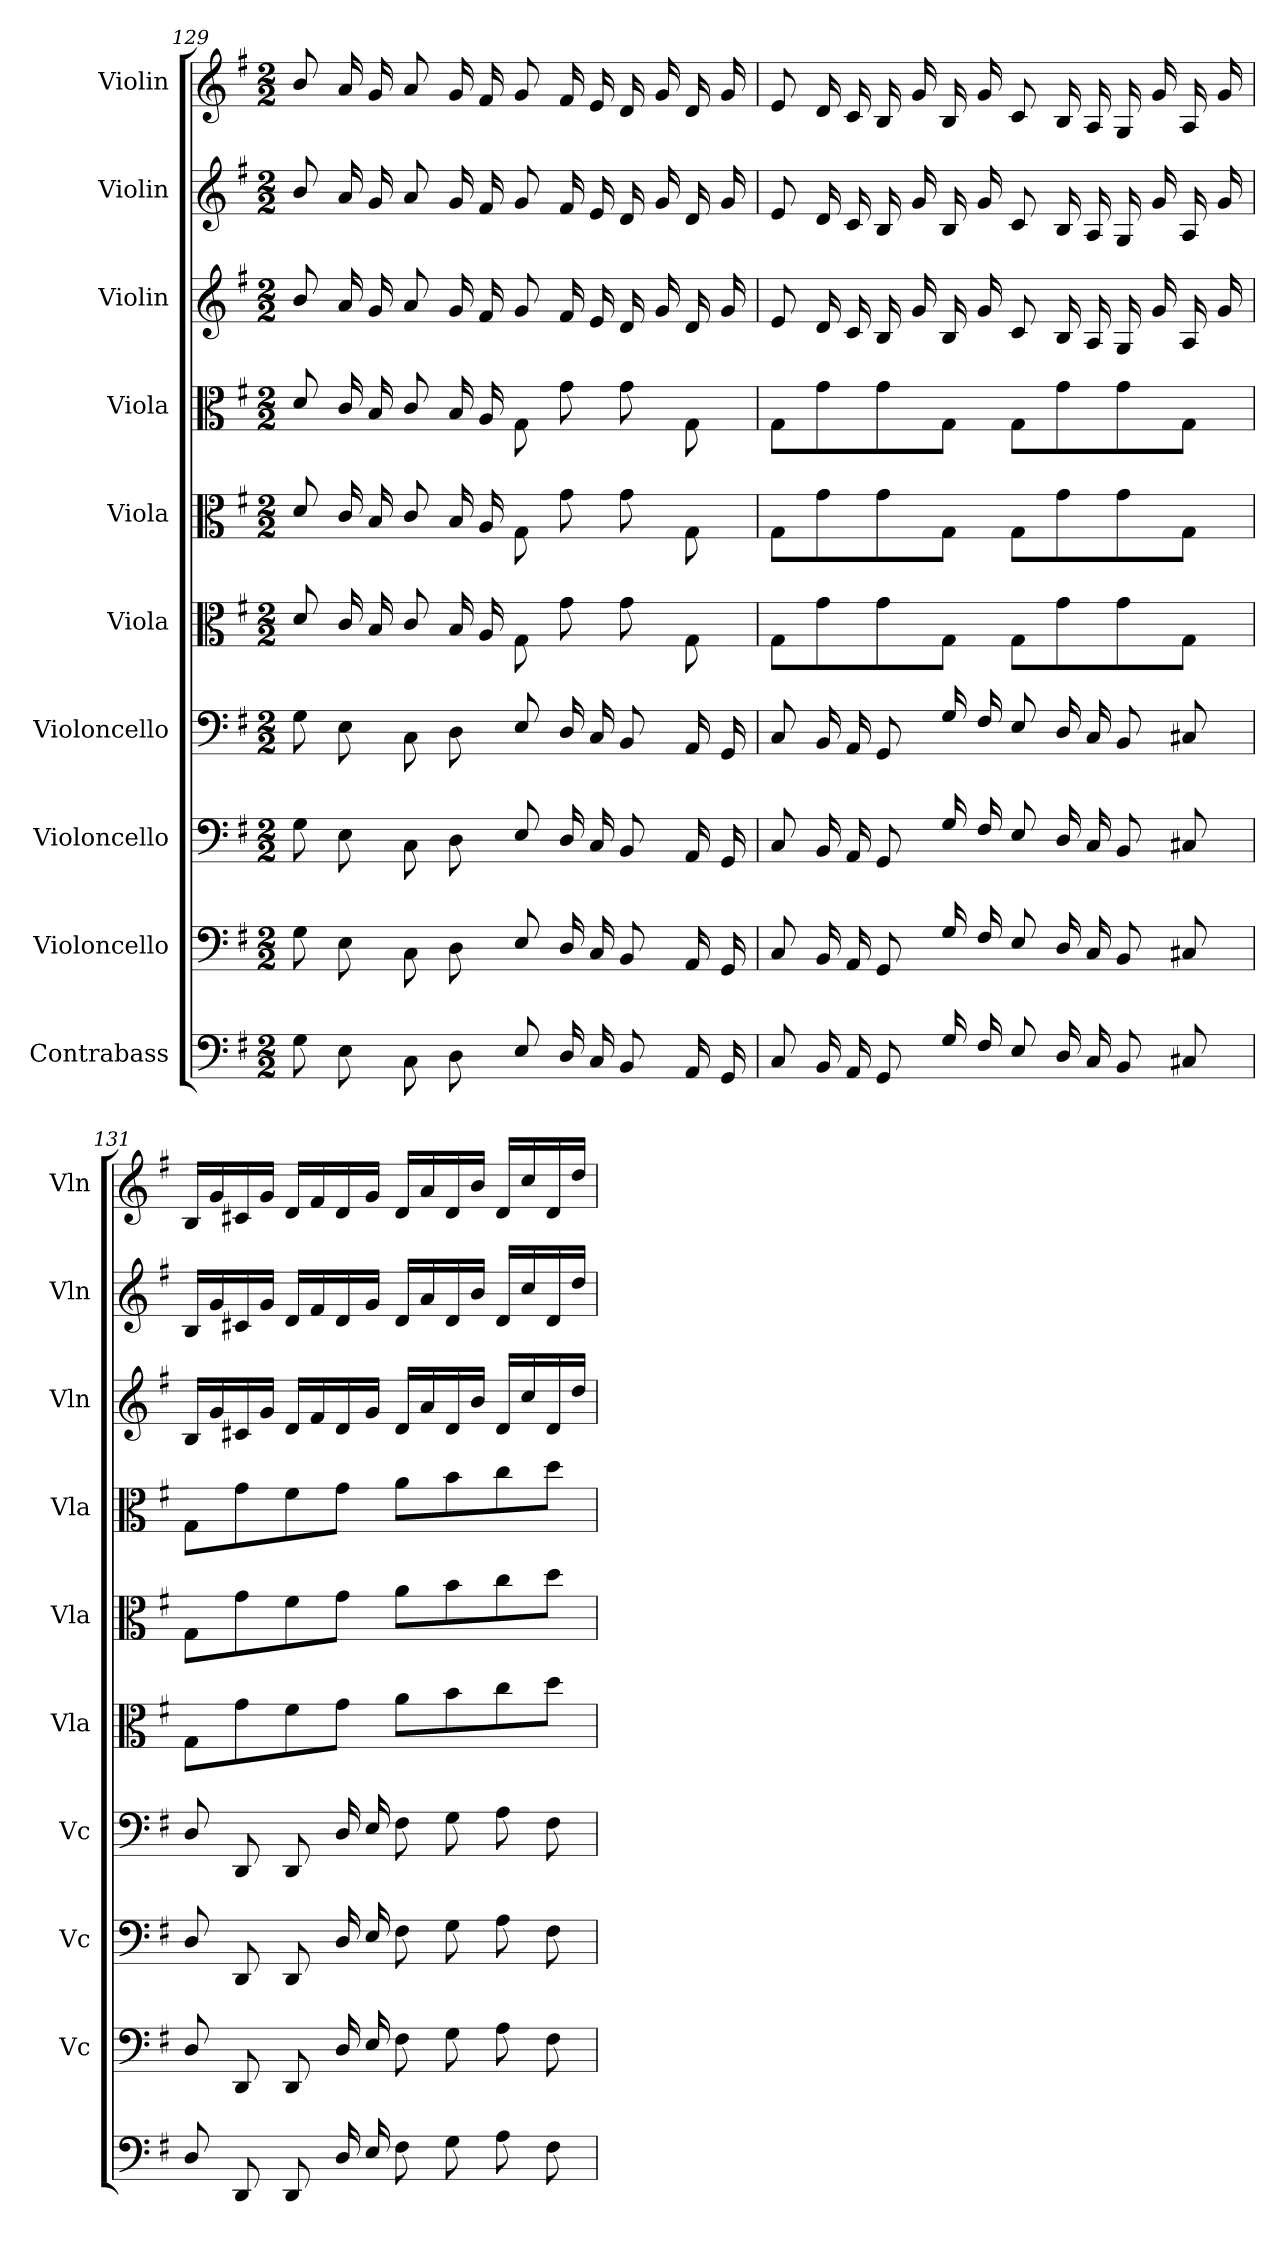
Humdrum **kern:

**kern	**kern	**kern	**kern	**kern	**kern	**kern	**kern	**kern	**kern
*part10	*part9	*part8	*part7	*part6	*part5	*part4	*part3	*part2	*part1
*staff10	*staff9	*staff8	*staff7	*staff6	*staff5	*staff4	*staff3	*staff2	*staff1
*I"Contrabass	*I"Violoncello	*I"Violoncello	*I"Violoncello	*I"Viola	*I"Viola	*I"Viola	*I"Violin	*I"Violin	*I"Violin
*	*I'Vc	*I'Vc	*I'Vc	*I'Vla	*I'Vla	*I'Vla	*I'Vln	*I'Vln	*I'Vln
*clefF4	*clefF4	*clefF4	*clefF4	*clefC3	*clefC3	*clefC3	*clefG2	*clefG2	*clefG2
*k[f#]	*k[f#]	*k[f#]	*k[f#]	*k[f#]	*k[f#]	*k[f#]	*k[f#]	*k[f#]	*k[f#]
*G:	*G:	*G:	*G:	*G:	*G:	*G:	*G:	*G:	*G:
*M2/2	*M2/2	*M2/2	*M2/2	*M2/2	*M2/2	*M2/2	*M2/2	*M2/2	*M2/2
=129	=129	=129	=129	=129	=129	=129	=129	=129	=129
8G\	8G\	8G\	8G\	8d/	8d/	8d/	8b/	8b/	8b/
8E\	8E\	8E\	8E\	16c/	16c/	16c/	16a/	16a/	16a/
.	.	.	.	16B/	16B/	16B/	16g/	16g/	16g/
8C\	8C\	8C\	8C\	8c/	8c/	8c/	8a/	8a/	8a/
8D\	8D\	8D\	8D\	16B/	16B/	16B/	16g/	16g/	16g/
.	.	.	.	16A/	16A/	16A/	16f#/	16f#/	16f#/
8E/	8E/	8E/	8E/	8G\	8G\	8G\	8g/	8g/	8g/
16D/	16D/	16D/	16D/	8g\	8g\	8g\	16f#/	16f#/	16f#/
16C/	16C/	16C/	16C/	.	.	.	16e/	16e/	16e/
8BB/	8BB/	8BB/	8BB/	8g\	8g\	8g\	16d/	16d/	16d/
.	.	.	.	.	.	.	16g/	16g/	16g/
16AA/	16AA/	16AA/	16AA/	8G\	8G\	8G\	16d/	16d/	16d/
16GG/	16GG/	16GG/	16GG/	.	.	.	16g/	16g/	16g/
=130	=130	=130	=130	=130	=130	=130	=130	=130	=130
8C/	8C/	8C/	8C/	8G\L	8G\L	8G\L	8e/	8e/	8e/
16BB/	16BB/	16BB/	16BB/	8g\	8g\	8g\	16d/	16d/	16d/
16AA/	16AA/	16AA/	16AA/	.	.	.	16c/	16c/	16c/
8GG/	8GG/	8GG/	8GG/	8g\	8g\	8g\	16B/	16B/	16B/
.	.	.	.	.	.	.	16g/	16g/	16g/
16G/	16G/	16G/	16G/	8G\J	8G\J	8G\J	16B/	16B/	16B/
16F#/	16F#/	16F#/	16F#/	.	.	.	16g/	16g/	16g/
8E/	8E/	8E/	8E/	8G\L	8G\L	8G\L	8c/	8c/	8c/
16D/	16D/	16D/	16D/	8g\	8g\	8g\	16B/	16B/	16B/
16C/	16C/	16C/	16C/	.	.	.	16A/	16A/	16A/
8BB/	8BB/	8BB/	8BB/	8g\	8g\	8g\	16G/	16G/	16G/
.	.	.	.	.	.	.	16g/	16g/	16g/
8C#X/	8C#X/	8C#X/	8C#X/	8G\J	8G\J	8G\J	16A/	16A/	16A/
.	.	.	.	.	.	.	16g/	16g/	16g/
=131	=131	=131	=131	=131	=131	=131	=131	=131	=131
8D/	8D/	8D/	8D/	8G\L	8G\L	8G\L	16B/LL	16B/LL	16B/LL
.	.	.	.	.	.	.	16g/	16g/	16g/
8DD/	8DD/	8DD/	8DD/	8g\	8g\	8g\	16c#X/	16c#X/	16c#X/
.	.	.	.	.	.	.	16g/JJ	16g/JJ	16g/JJ
8DD/	8DD/	8DD/	8DD/	8f#\	8f#\	8f#\	16d/LL	16d/LL	16d/LL
.	.	.	.	.	.	.	16f#/	16f#/	16f#/
16D/	16D/	16D/	16D/	8g\J	8g\J	8g\J	16d/	16d/	16d/
16E/	16E/	16E/	16E/	.	.	.	16g/JJ	16g/JJ	16g/JJ
8F#\	8F#\	8F#\	8F#\	8a\L	8a\L	8a\L	16d/LL	16d/LL	16d/LL
.	.	.	.	.	.	.	16a/	16a/	16a/
8G\	8G\	8G\	8G\	8b\	8b\	8b\	16d/	16d/	16d/
.	.	.	.	.	.	.	16b/JJ	16b/JJ	16b/JJ
8A\	8A\	8A\	8A\	8cc\	8cc\	8cc\	16d/LL	16d/LL	16d/LL
.	.	.	.	.	.	.	16cc/	16cc/	16cc/
8F#\	8F#\	8F#\	8F#\	8dd\J	8dd\J	8dd\J	16d/	16d/	16d/
.	.	.	.	.	.	.	16dd/JJ	16dd/JJ	16dd/JJ
=	=	=	=	=	=	=	=	=	=
*-	*-	*-	*-	*-	*-	*-	*-	*-	*-
